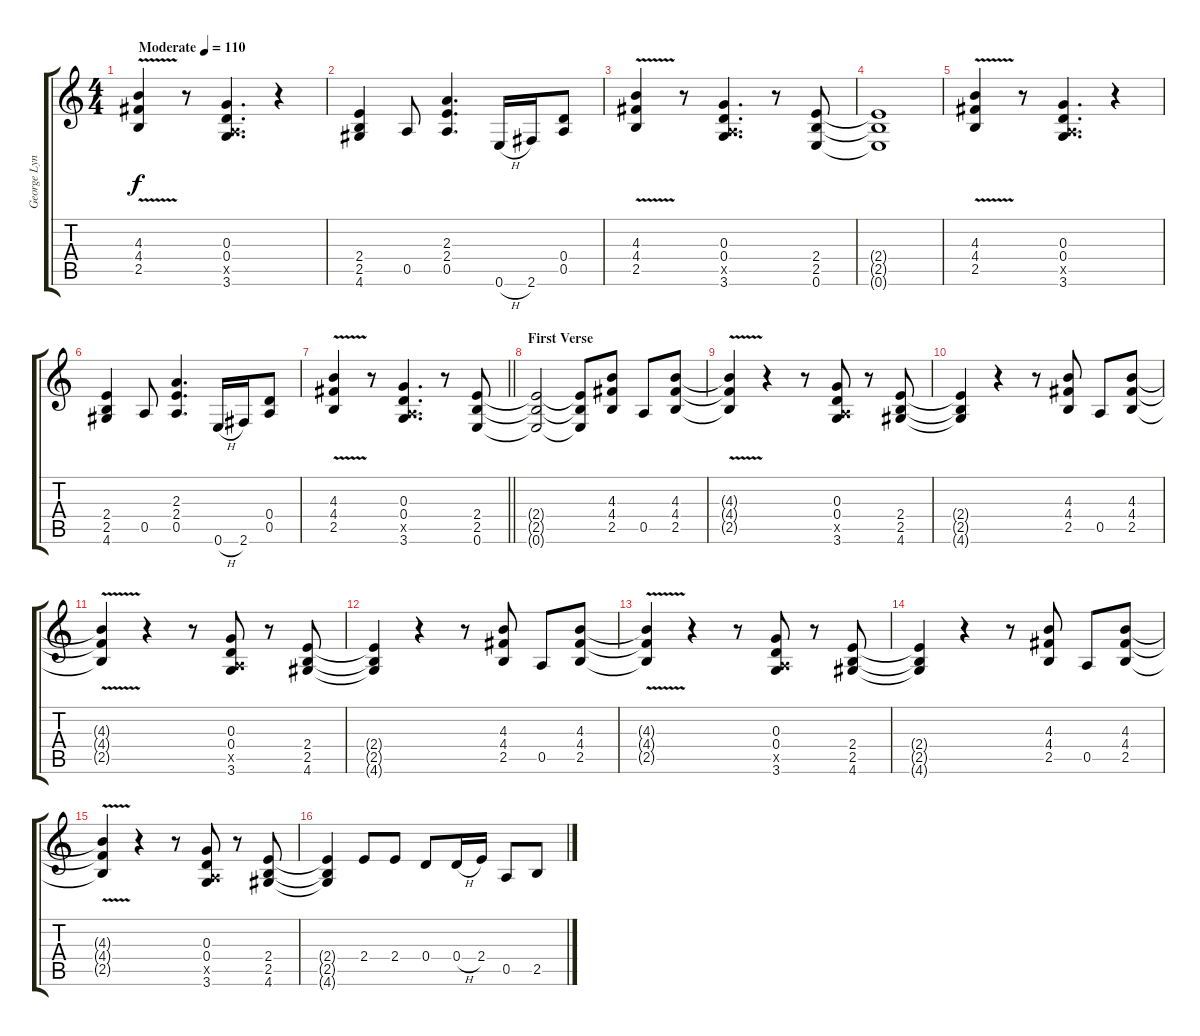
\track ("George Lynch Rhythym" "George Lyn") {instrument distortionguitar}
\staff {score tabs}
\tuning (E4 B3 G3 D3 A2 E2) {hide}
\ts (4 4)
\tempo (110 "Moderate")
\clef g2
\ks c
(4.3 4.4 2.5{v}).4{dy f instrument distortionguitar} r.8 (0.3 0.4 0.5{x} 3.6).4{d} r.4 |
(2.4 2.5 4.6).4 0.5.8 (2.3 2.4 0.5).4{d} 0.6{h}.16 2.6.16 (0.4 0.5).8 |
(4.3 4.4 2.5{v}).4 r.8 (0.3 0.4 0.5{x} 3.6).4{d} r.8 (2.4 2.5 0.6).8 |
(2.4{t} 2.5{t} 0.6{t}).1 |
(4.3 4.4 2.5{v}).4 r.8 (0.3 0.4 0.5{x} 3.6).4{d} r.4 |
(2.4 2.5 4.6).4 0.5.8 (2.3 2.4 0.5).4{d} 0.6{h}.16 2.6.16 (0.4 0.5).8 |
\barLineRight lightlight
(4.3 4.4 2.5{v}).4 r.8 (0.3 0.4 0.5{x} 3.6).4{d} r.8 (2.4 2.5 0.6).8 |
\section ("" "First Verse")
(2.4{t} 2.5{t} 0.6{t}).2 (2.4{t} 2.5{t} 0.6{t}).8 (4.3 4.4 2.5).8 0.5.8 (4.3 4.4 2.5).8 |
(4.3{v t} 4.4{v t} 2.5{v t}).4 r.4 r.8 (0.3 0.4 0.5{x} 3.6).8 r.8 (2.4 2.5 4.6).8 |
(2.4{t} 2.5{t} 4.6{t}).4 r.4 r.8 (4.3 4.4 2.5).8 0.5.8 (4.3 4.4 2.5).8 |
(4.3{v t} 4.4{v t} 2.5{v t}).4 r.4 r.8 (0.3 0.4 0.5{x} 3.6).8 r.8 (2.4 2.5 4.6).8 |
(2.4{t} 2.5{t} 4.6{t}).4 r.4 r.8 (4.3 4.4 2.5).8 0.5.8 (4.3 4.4 2.5).8 |
(4.3{v t} 4.4{v t} 2.5{v t}).4 r.4 r.8 (0.3 0.4 0.5{x} 3.6).8 r.8 (2.4 2.5 4.6).8 |
(2.4{t} 2.5{t} 4.6{t}).4 r.4 r.8 (4.3 4.4 2.5).8 0.5.8 (4.3 4.4 2.5).8 |
(4.3{v t} 4.4{v t} 2.5{v t}).4 r.4 r.8 (0.3 0.4 0.5{x} 3.6).8 r.8 (2.4 2.5 4.6).8 |
(2.4{t} 2.5{t} 4.6{t}).4 2.4.8 2.4.8 0.4.8 0.4{h}.16 2.4.16 0.5.8 2.5.8
